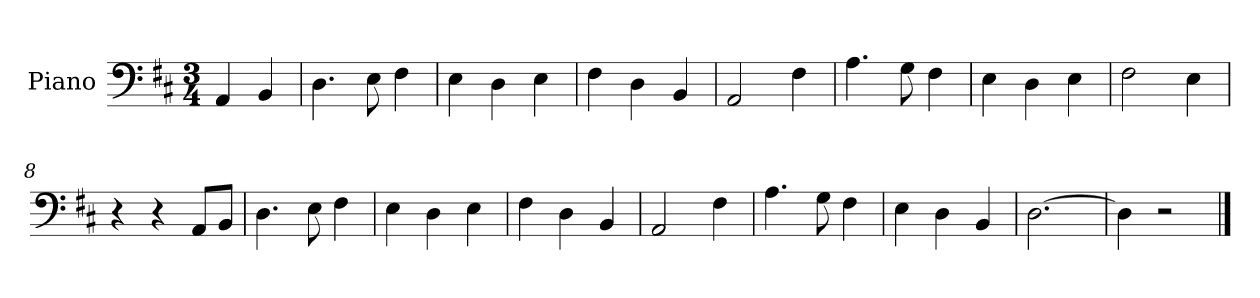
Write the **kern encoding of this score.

**kern
*part1
*staff1
*I"Piano
*I'Pno
*clefF4
*k[f#c#]
*D:
*M3/4
=
4AA/
4BB/
=1
4.D\
8E\
4F#\
=2
4E\
4D\
4E\
=3
4F#\
4D\
4BB/
=4
2AA/
4F#\
=5
4.A\
8G\
4F#\
=6
4E\
4D\
4E\
=7
2F#\
4E\
=8
4r
4r
8AA/L
8BB/J
=9
4.D\
8E\
4F#\
=10
4E\
4D\
4E\
=11
4F#\
4D\
4BB/
=12
2AA/
4F#\
=13
4.A\
8G\
4F#\
=14
4E\
4D\
4BB/
=15
[2.D\
=16
4D\]
2r
==
*-
